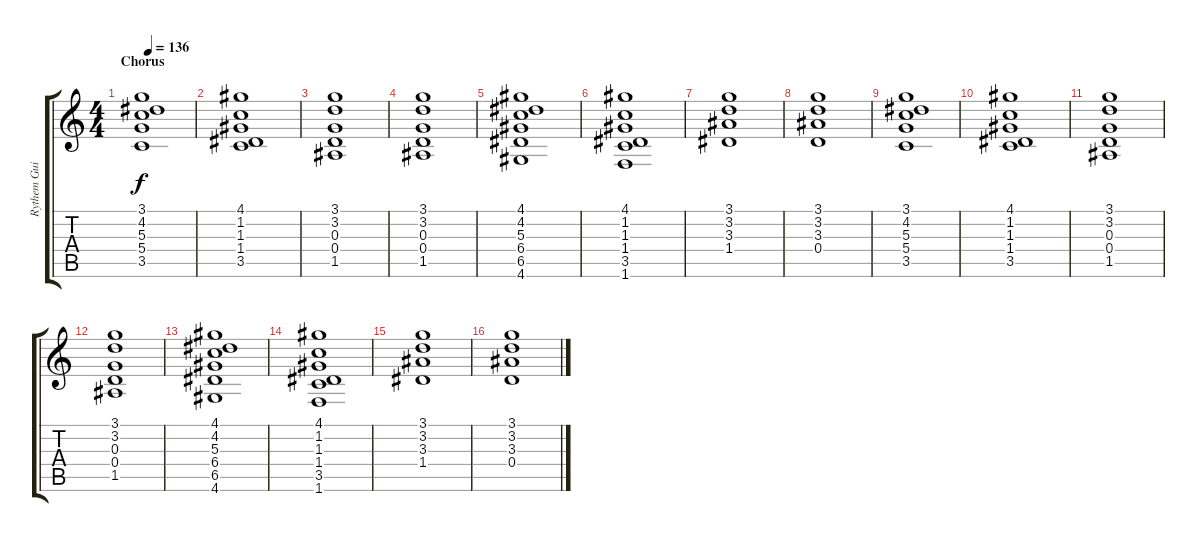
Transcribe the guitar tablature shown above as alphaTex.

\track ("Rythem Guitar" "Rythem Gui") {instrument distortionguitar}
\staff {score tabs}
\tuning (E4 B3 G3 D3 A2 E2) {hide}
\ts (4 4)
\section ("" "Chorus")
\tempo 136
\clef g2
\ks c
(3.1 4.2 5.3 5.4 3.5).1{dy f} |
(4.1 1.2 1.3 1.4 3.5).1 |
(3.1 3.2 0.3 0.4 1.5).1 |
(3.1 3.2 0.3 0.4 1.5).1 |
(4.1 4.2 5.3 6.4 6.5 4.6).1 |
(4.1 1.2 1.3 1.4 3.5 1.6).1 |
(3.1 3.2 3.3 1.4).1 |
(3.1 3.2 3.3 0.4).1 |
(3.1 4.2 5.3 5.4 3.5).1 |
(4.1 1.2 1.3 1.4 3.5).1 |
(3.1 3.2 0.3 0.4 1.5).1 |
(3.1 3.2 0.3 0.4 1.5).1 |
(4.1 4.2 5.3 6.4 6.5 4.6).1 |
(4.1 1.2 1.3 1.4 3.5 1.6).1 |
(3.1 3.2 3.3 1.4).1 |
(3.1 3.2 3.3 0.4).1
